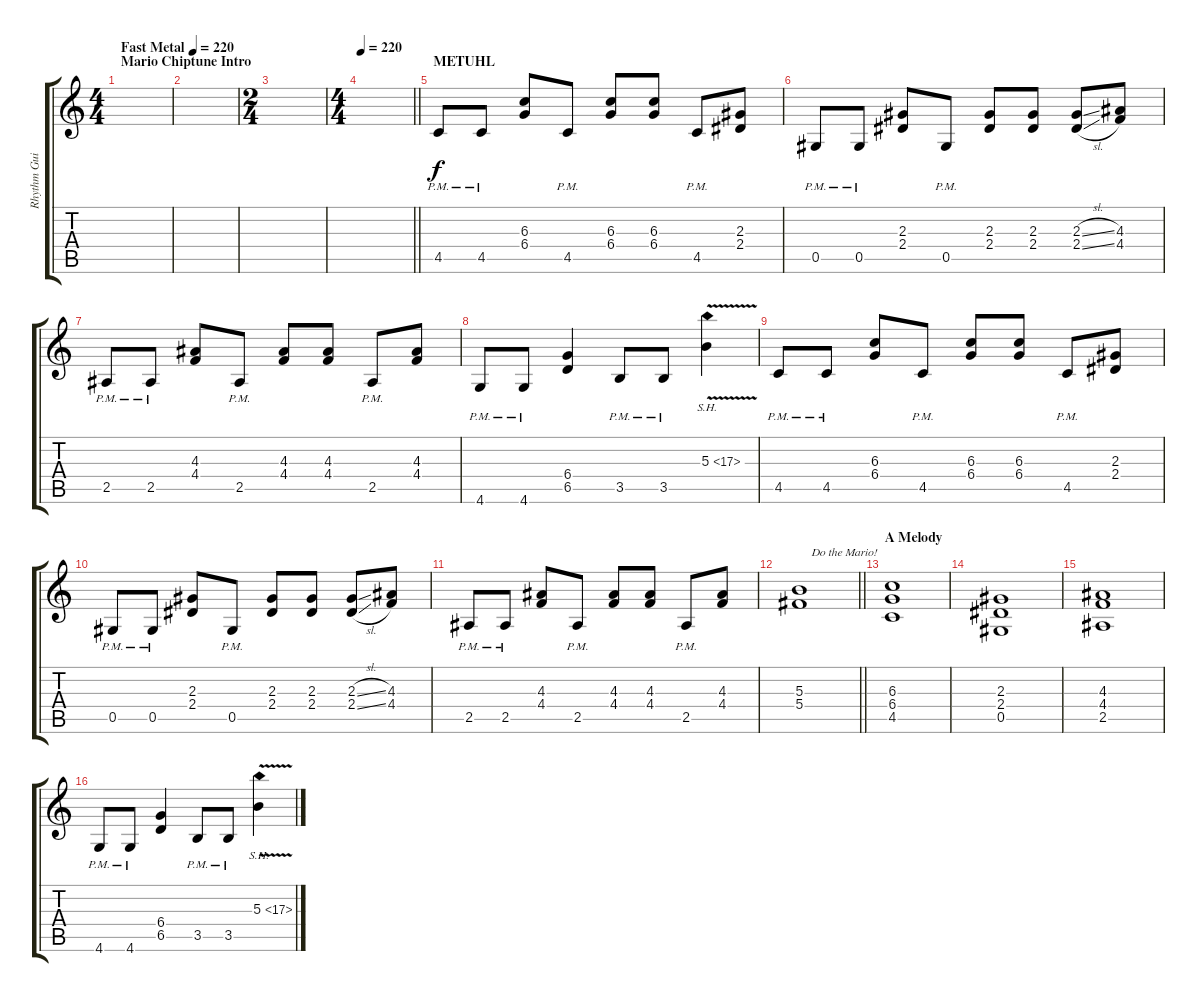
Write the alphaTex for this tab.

\track ("Rhythm Guitar 1" "Rhythm Gui") {instrument distortionguitar}
\staff {score tabs}
\tuning (Eb4 Bb3 Gb3 Db3 Ab2 Eb2) {hide}
\ts (4 4)
\section ("" "Mario Chiptune Intro")
\tempo (220 "Fast Metal")
\tempo 132
\tempo (220 "Fast Metal")
\clef g2
\ks c
|
|
\ts (2 4)
|
\ts (4 4)
\tempo 220
\barLineRight lightlight
|
\section ("" "METUHL")
4.5{pm}.8 4.5{pm}.8 (6.3 6.4).8 4.5{pm}.8 (6.3 6.4).8 (6.3 6.4).8 4.5{pm}.8 (2.3 2.4).8 |
0.5{pm}.8 0.5{pm}.8 (2.3 2.4).8 0.5{pm}.8 (2.3 2.4).8 (2.3 2.4).8 (2.3{sl} 2.4{sl}).8 (4.3 4.4).8 |
2.5{pm}.8 2.5{pm}.8 (4.3 4.4).8 2.5{pm}.8 (4.3 4.4).8 (4.3 4.4).8 2.5{pm}.8 (4.3 4.4).8 |
4.6{pm}.8 4.6{pm}.8 (6.4 6.5).4 3.5{pm}.8 3.5{pm}.8 5.3{sh 12 v}.4 |
4.5{pm}.8 4.5{pm}.8 (6.3 6.4).8 4.5{pm}.8 (6.3 6.4).8 (6.3 6.4).8 4.5{pm}.8 (2.3 2.4).8 |
0.5{pm}.8 0.5{pm}.8 (2.3 2.4).8 0.5{pm}.8 (2.3 2.4).8 (2.3 2.4).8 (2.3{sl} 2.4{sl}).8 (4.3 4.4).8 |
2.5{pm}.8 2.5{pm}.8 (4.3 4.4).8 2.5{pm}.8 (4.3 4.4).8 (4.3 4.4).8 2.5{pm}.8 (4.3 4.4).8 |
\barLineRight lightlight
(5.3 5.4).1{txt "    Do the Mario!"} |
\section ("" "A Melody")
(6.3 6.4 4.5).1 |
(2.3 2.4 0.5).1 |
(4.3 4.4 2.5).1 |
4.6{pm}.8 4.6{pm}.8 (6.4 6.5).4 3.5{pm}.8 3.5{pm}.8 5.3{sh 12 v}.4
